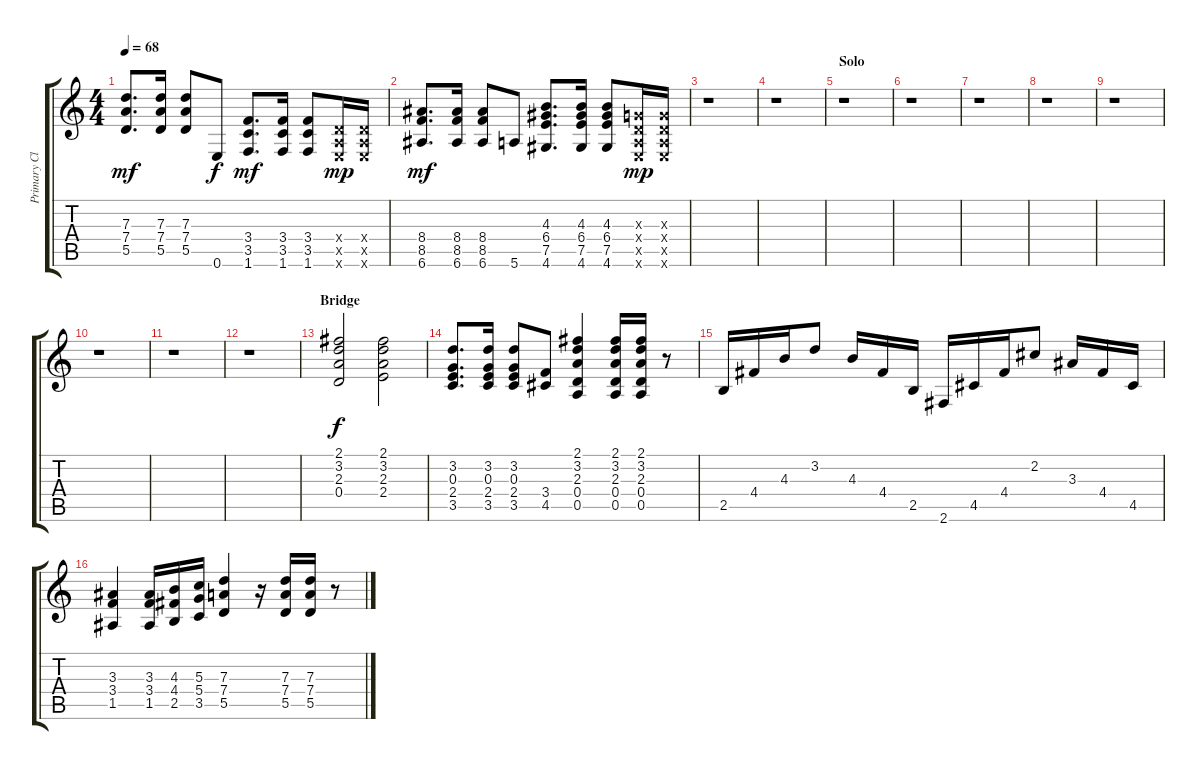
\track ("Primary Clean Rhythm part" "Primary Cl") {instrument acousticguitarsteel}
\staff {score tabs}
\tuning (E4 B3 G3 D3 A2 E2) {hide}
\ts (4 4)
\tempo 68
\clef g2
\ks c
(7.3 7.4 5.5).8{d dy mf} (7.3 7.4 5.5).16 (7.3 7.4 5.5).8 0.6.8{dy f} (3.4 3.5 1.6).8{d dy mf} (3.4 3.5 1.6).16 (3.4 3.5 1.6).8 (0.4{x} 0.5{x} 0.6{x}).16{dy mp} (0.4{x} 0.5{x} 0.6{x}).16 |
(8.4 8.5 6.6).8{d dy mf} (8.4 8.5 6.6).16 (8.4 8.5 6.6).8 5.6.8 (4.3 6.4 7.5 4.6).8{d} (4.3 6.4 7.5 4.6).16 (4.3 6.4 7.5 4.6).8 (0.3{x} 0.4{x} 0.5{x} 0.6{x}).16{dy mp} (0.3{x} 0.4{x} 0.5{x} 0.6{x}).16 |
r.1 |
r.1 |
\section ("" "Solo")
r.1 |
r.1 |
r.1 |
r.1 |
r.1 |
r.1 |
r.1 |
r.1 |
\section ("" "Bridge")
(2.1 3.2 2.3 0.4).2{dy f} (2.1 3.2 2.3 2.4).2 |
(3.2 0.3 2.4 3.5).8{d} (3.2 0.3 2.4 3.5).16 (3.2 0.3 2.4 3.5).8 (3.4 4.5).8 (2.1 3.2 2.3 0.4 0.5).4 (2.1 3.2 2.3 0.4 0.5).16 (2.1 3.2 2.3 0.4 0.5).16 r.8 |
2.5.16 4.4.16 4.3.16 3.2.8 4.3.16 4.4.16 2.5.16 2.6.16 4.5.16 4.4.16 2.2.8 3.3.16 4.4.16 4.5.16 |
(3.3 3.4 1.5).4 (3.3 3.4 1.5).16 (4.3 4.4 2.5).16 (5.3 5.4 3.5).16 (7.3 7.4 5.5).4 r.16 (7.3 7.4 5.5).16 (7.3 7.4 5.5).16 r.8
